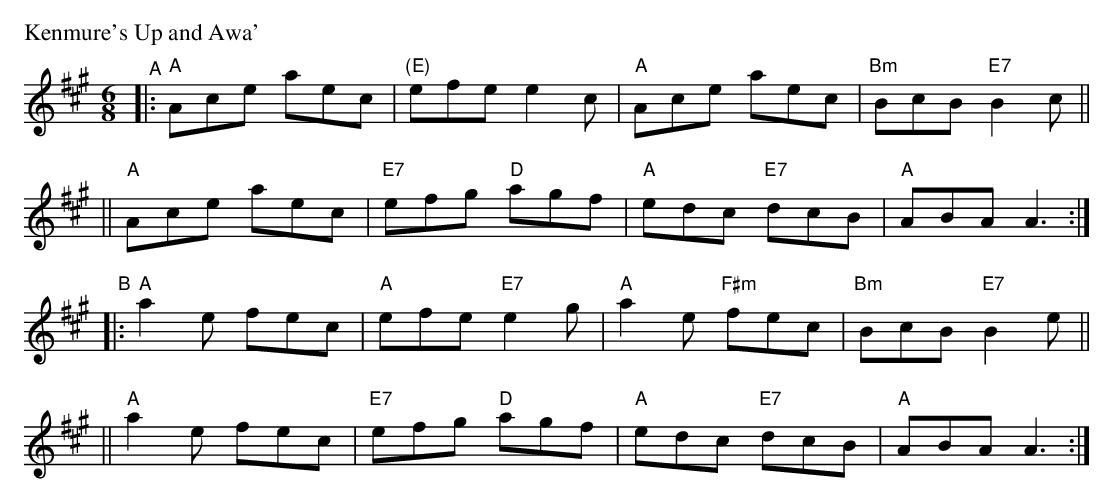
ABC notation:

X:1
P: Kenmure's Up and Awa'
M: 6/8
L: 1/8
K: A
"^A"\
|: "A"Ace aec | "(E)"efe e2c | "A"Ace aec | "Bm"BcB "E7"B2c ||
|| "A"Ace aec | "E7"efg "D"agf | "A"edc "E7"dcB | "A"ABA A3 :|
"^B"\
|: "A"a2e fec | "A"efe "E7"e2g | "A"a2e "F#m"fec | "Bm"BcB "E7"B2e ||
|| "A"a2e fec | "E7"efg "D"agf | "A"edc "E7"dcB | "A"ABA A3 :|
